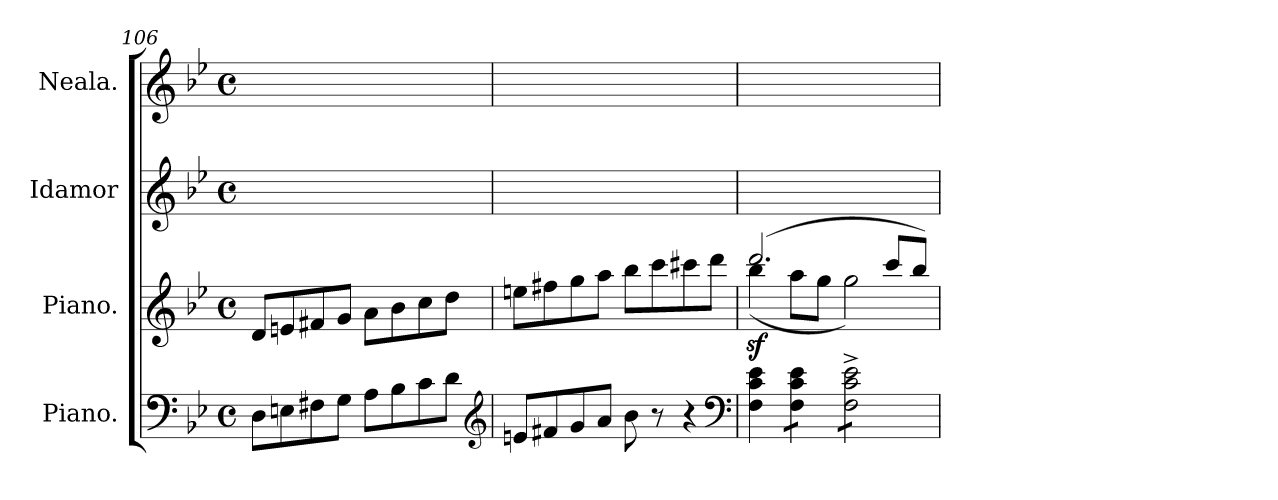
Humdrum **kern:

**kern	**kern	**kern	**kern
*part4	*part3	*part2	*part1
*staff4	*staff3	*staff2	*staff1
*I"Piano.	*I"Piano.	*I"Idamor	*I"Neala.
*	*	*I'I.	*I'N.
*clefF4	*clefG2	*clefG2	*clefG2
*k[b-e-]	*k[b-e-]	*k[b-e-]	*k[b-e-]
*g:	*g:	*g:	*g:
*M4/4	*M4/4	*M4/4	*M4/4
*met(c)	*met(c)	*met(c)	*met(c)
=106	=106	=106	=106
8D\L	8d/L	1ryy	1ryy
8En\	8en/	.	.
8F#X\	8f#X/	.	.
8G\J	8g/J	.	.
8A\L	8a\L	.	.
8B-\	8b-\	.	.
8c\	8cc\	.	.
8d\J	8dd\J	.	.
*clefG2	*	*	*
=107	=107	=107	=107
8en/L	8een\L	1ryy	1ryy
8f#X/	8ff#X\	.	.
8g/	8gg\	.	.
8a/J	8aa\J	.	.
8b-\	8bb-\L	.	.
8r	8ccc\	.	.
4r	8ccc#X\	.	.
.	8ddd\J	.	.
*clefF4	*	*	*
=108	=108	=108	=108
*	*^	*	*
4F\ 4c\ 4e-\	(2.ddd/	(>4bb-z\	1ryy	1ryy
*tremolo	*	*	*	*
8F\ 8c\ 8e-\L	.	8aa\L	.	.
8F\ 8c\ 8e-\J	.	8gg\J	.	.
8F^\ 8c^\ 8e-^\L	.	2gg\)	.	.
8F^\ 8c^\ 8e-^\	.	.	.	.
8F^\ 8c^\ 8e-^\	8ccc/L	.	.	.
8F^\ 8c^\ 8e-^\J	8bb-/J)	.	.	.
*Xtremolo	*	*	*	*
*	*v	*v	*	*
=	=	=	=
*-	*-	*-	*-
